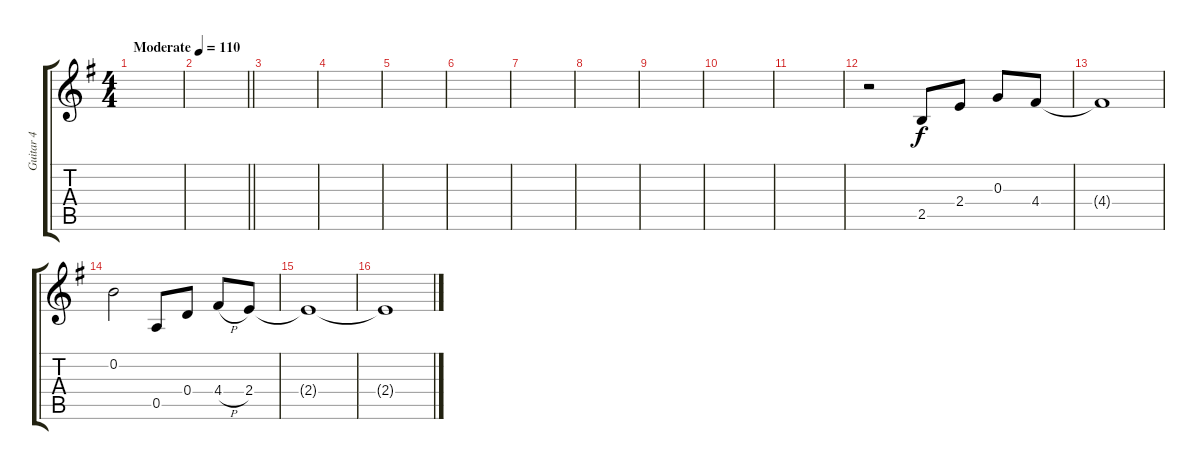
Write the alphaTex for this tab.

\track ("Guitar 4" "Guitar 4") {instrument overdrivenguitar}
\staff {score tabs}
\tuning (E4 B3 G3 D3 A2 E2) {hide}
\ts (4 4)
\tempo (110 "Moderate")
\clef g2
\ks g
|
\barLineRight lightlight
|
|
|
|
|
|
|
|
|
|
r.2{instrument acousticguitarsteel} 2.5.8 2.4.8 0.3.8 4.4.8 |
4.4{t}.1 |
0.2.2 0.5.8 0.4.8 4.4{h}.8 2.4.8 |
2.4{t}.1 |
2.4{t}.1
